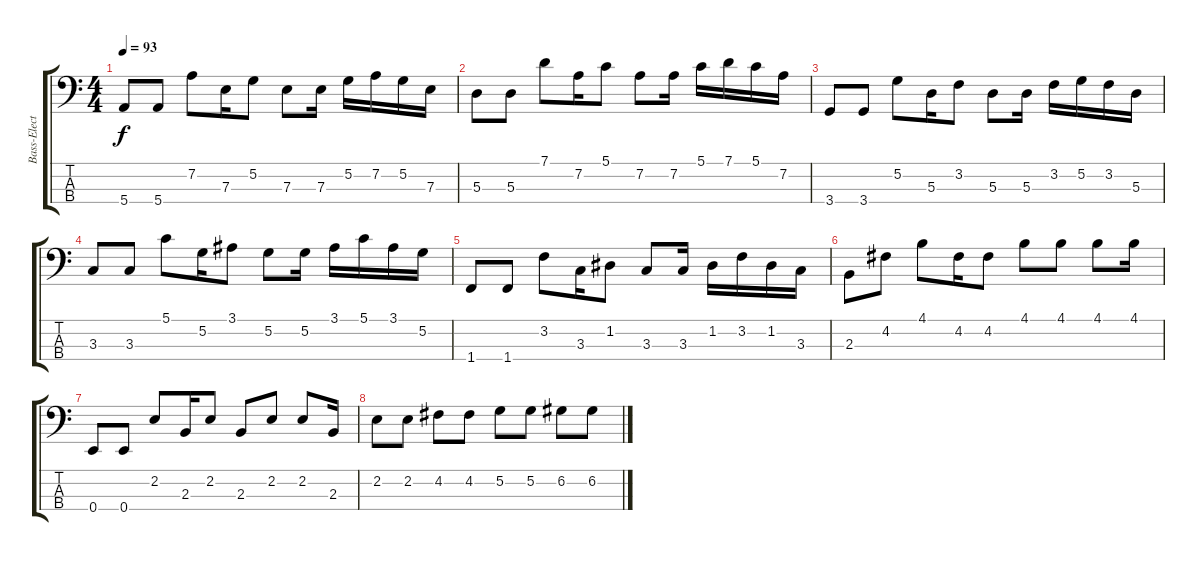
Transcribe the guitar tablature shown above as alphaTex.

\track ("Bass-Electric" "Bass-Elect") {instrument electricbassfinger}
\staff {score tabs}
\tuning (G2 D2 A1 E1) {hide}
\ts (4 4)
\tempo 93
\clef f4
\ks c
5.4.8{dy f} 5.4.8 7.2.8 7.3.16 5.2.8 7.3.8 7.3.16 5.2.16 7.2.16 5.2.16 7.3.16 |
5.3.8 5.3.8 7.1.8 7.2.16 5.1.8 7.2.8 7.2.16 5.1.16 7.1.16 5.1.16 7.2.16 |
3.4.8 3.4.8 5.2.8 5.3.16 3.2.8 5.3.8 5.3.16 3.2.16 5.2.16 3.2.16 5.3.16 |
3.3.8 3.3.8 5.1.8 5.2.16 3.1.8 5.2.8 5.2.16 3.1.16 5.1.16 3.1.16 5.2.16 |
1.4.8 1.4.8 3.2.8 3.3.16 1.2.8 3.3.8 3.3.16 1.2.16 3.2.16 1.2.16 3.3.16 |
2.3.8 4.2.8 4.1.8 4.2.16 4.2.8 4.1.8 4.1.8 4.1.8 4.1.16 |
0.4.8 0.4.8 2.2.8 2.3.16 2.2.8 2.3.8 2.2.8 2.2.8 2.3.16 |
2.2.8 2.2.8 4.2.8 4.2.8 5.2.8 5.2.8 6.2.8 6.2.8
